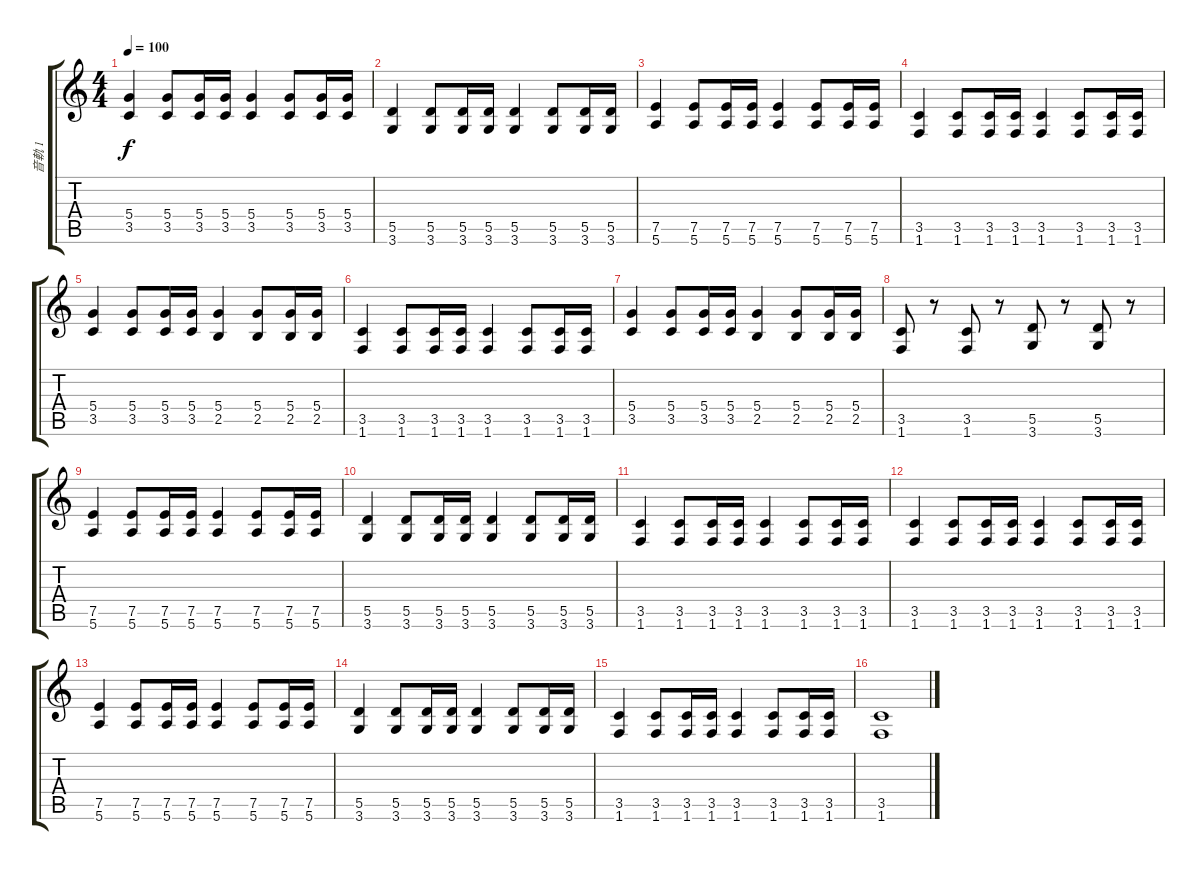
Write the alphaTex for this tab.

\track ("音軌 1" "音軌 1") {instrument electricguitarjazz}
\staff {score tabs}
\tuning (E4 B3 G3 D3 A2 E2) {hide}
\ts (4 4)
\tempo 100
\clef g2
\ks c
(5.4 3.5).4{dy f instrument overdrivenguitar} (5.4 3.5).8 (5.4 3.5).16 (5.4 3.5).16 (5.4 3.5).4 (5.4 3.5).8 (5.4 3.5).16 (5.4 3.5).16 |
(5.5 3.6).4 (5.5 3.6).8 (5.5 3.6).16 (5.5 3.6).16 (5.5 3.6).4 (5.5 3.6).8 (5.5 3.6).16 (5.5 3.6).16 |
(7.5 5.6).4 (7.5 5.6).8 (7.5 5.6).16 (7.5 5.6).16 (7.5 5.6).4 (7.5 5.6).8 (7.5 5.6).16 (7.5 5.6).16 |
(3.5 1.6).4 (3.5 1.6).8 (3.5 1.6).16 (3.5 1.6).16 (3.5 1.6).4 (3.5 1.6).8 (3.5 1.6).16 (3.5 1.6).16 |
(5.4 3.5).4 (5.4 3.5).8 (5.4 3.5).16 (5.4 3.5).16 (5.4 2.5).4 (5.4 2.5).8 (5.4 2.5).16 (5.4 2.5).16 |
(3.5 1.6).4 (3.5 1.6).8 (3.5 1.6).16 (3.5 1.6).16 (3.5 1.6).4 (3.5 1.6).8 (3.5 1.6).16 (3.5 1.6).16 |
(5.4 3.5).4 (5.4 3.5).8 (5.4 3.5).16 (5.4 3.5).16 (5.4 2.5).4 (5.4 2.5).8 (5.4 2.5).16 (5.4 2.5).16 |
(3.5 1.6).8 r.8 (3.5 1.6).8 r.8 (5.5 3.6).8 r.8 (5.5 3.6).8 r.8 |
(7.5 5.6).4 (7.5 5.6).8 (7.5 5.6).16 (7.5 5.6).16 (7.5 5.6).4 (7.5 5.6).8 (7.5 5.6).16 (7.5 5.6).16 |
(5.5 3.6).4 (5.5 3.6).8 (5.5 3.6).16 (5.5 3.6).16 (5.5 3.6).4 (5.5 3.6).8 (5.5 3.6).16 (5.5 3.6).16 |
(3.5 1.6).4 (3.5 1.6).8 (3.5 1.6).16 (3.5 1.6).16 (3.5 1.6).4 (3.5 1.6).8 (3.5 1.6).16 (3.5 1.6).16 |
(3.5 1.6).4 (3.5 1.6).8 (3.5 1.6).16 (3.5 1.6).16 (3.5 1.6).4 (3.5 1.6).8 (3.5 1.6).16 (3.5 1.6).16 |
(7.5 5.6).4 (7.5 5.6).8 (7.5 5.6).16 (7.5 5.6).16 (7.5 5.6).4 (7.5 5.6).8 (7.5 5.6).16 (7.5 5.6).16 |
(5.5 3.6).4 (5.5 3.6).8 (5.5 3.6).16 (5.5 3.6).16 (5.5 3.6).4 (5.5 3.6).8 (5.5 3.6).16 (5.5 3.6).16 |
(3.5 1.6).4 (3.5 1.6).8 (3.5 1.6).16 (3.5 1.6).16 (3.5 1.6).4 (3.5 1.6).8 (3.5 1.6).16 (3.5 1.6).16 |
(3.5 1.6).1
